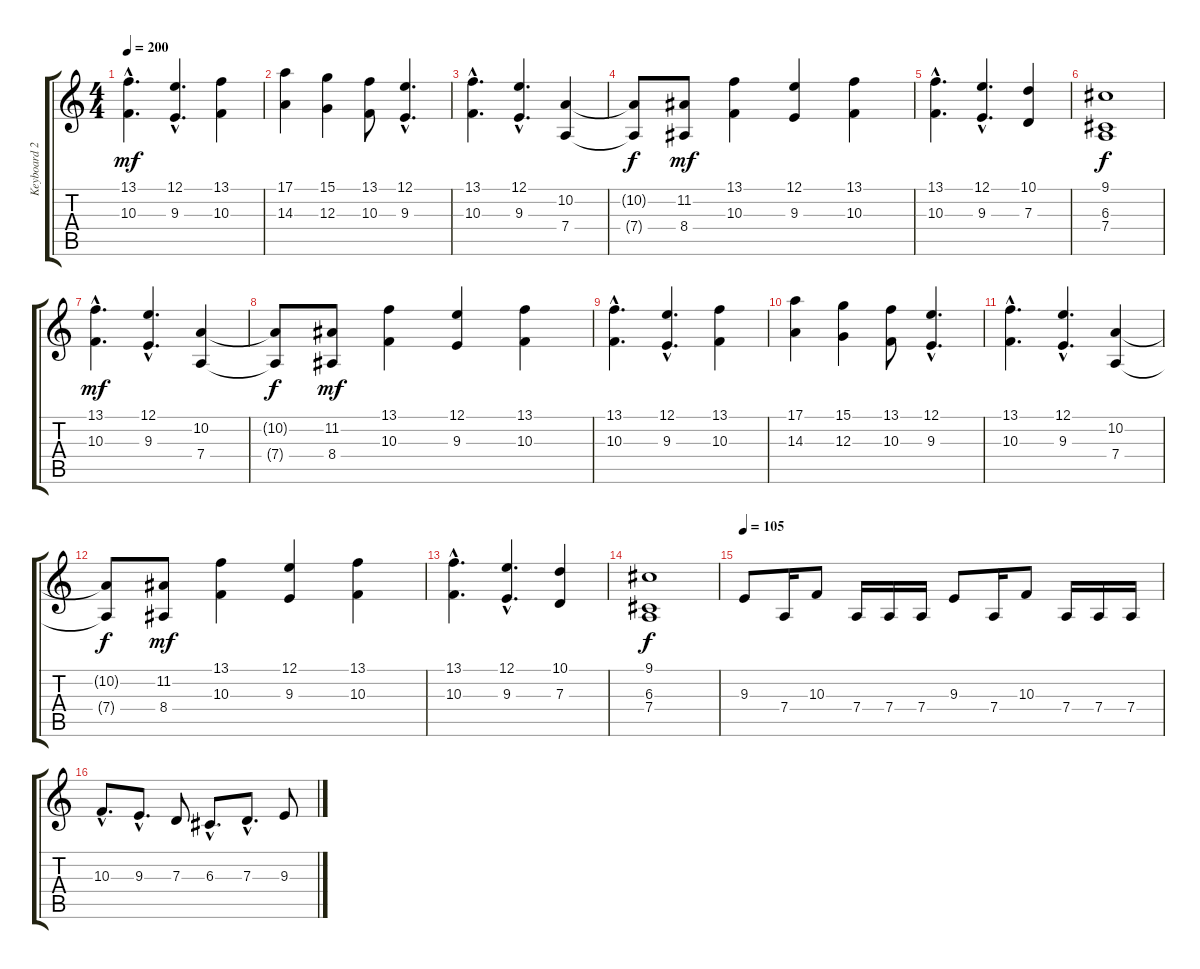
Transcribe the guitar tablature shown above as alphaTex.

\track ("Keyboard 2" "Keyboard 2") {instrument synthstrings1}
\staff {score tabs}
\tuning (E4 B3 G3 D3 A2 E2) {hide}
\ts (4 4)
\tempo 200
\clef g2
\ks c
(13.1{hac} 10.3{hac}).4{d dy mf} (12.1{hac} 9.3{hac}).4{d} (13.1 10.3).4 |
(17.1 14.3).4 (15.1 12.3).4 (13.1 10.3).8 (12.1{hac} 9.3{hac}).4{d} |
(13.1{hac} 10.3{hac}).4{d} (12.1{hac} 9.3{hac}).4{d} (10.2 7.4).4 |
(10.2{t} 7.4{t}).8{dy f} (11.2 8.4).8{dy mf} (13.1 10.3).4 (12.1 9.3).4 (13.1 10.3).4 |
(13.1{hac} 10.3{hac}).4{d} (12.1{hac} 9.3{hac}).4{d} (10.1 7.3).4 |
(9.1 6.3 7.4).1{dy f} |
(13.1{hac} 10.3{hac}).4{d dy mf} (12.1{hac} 9.3{hac}).4{d} (10.2 7.4).4 |
(10.2{t} 7.4{t}).8{dy f} (11.2 8.4).8{dy mf} (13.1 10.3).4 (12.1 9.3).4 (13.1 10.3).4 |
(13.1{hac} 10.3{hac}).4{d} (12.1{hac} 9.3{hac}).4{d} (13.1 10.3).4 |
(17.1 14.3).4 (15.1 12.3).4 (13.1 10.3).8 (12.1{hac} 9.3{hac}).4{d} |
(13.1{hac} 10.3{hac}).4{d} (12.1{hac} 9.3{hac}).4{d} (10.2 7.4).4 |
(10.2{t} 7.4{t}).8{dy f} (11.2 8.4).8{dy mf} (13.1 10.3).4 (12.1 9.3).4 (13.1 10.3).4 |
(13.1{hac} 10.3{hac}).4{d} (12.1{hac} 9.3{hac}).4{d} (10.1 7.3).4 |
(9.1 6.3 7.4).1{dy f} |
\section ("" "")
\tempo 105
9.3.8 7.4.16 10.3.8 7.4.16 7.4.16 7.4.16 9.3.8 7.4.16 10.3.8 7.4.16 7.4.16 7.4.16 |
10.3{hac}.8{d} 9.3{hac}.8{d} 7.3.8 6.3{hac}.8{d} 7.3{hac}.8{d} 9.3.8
